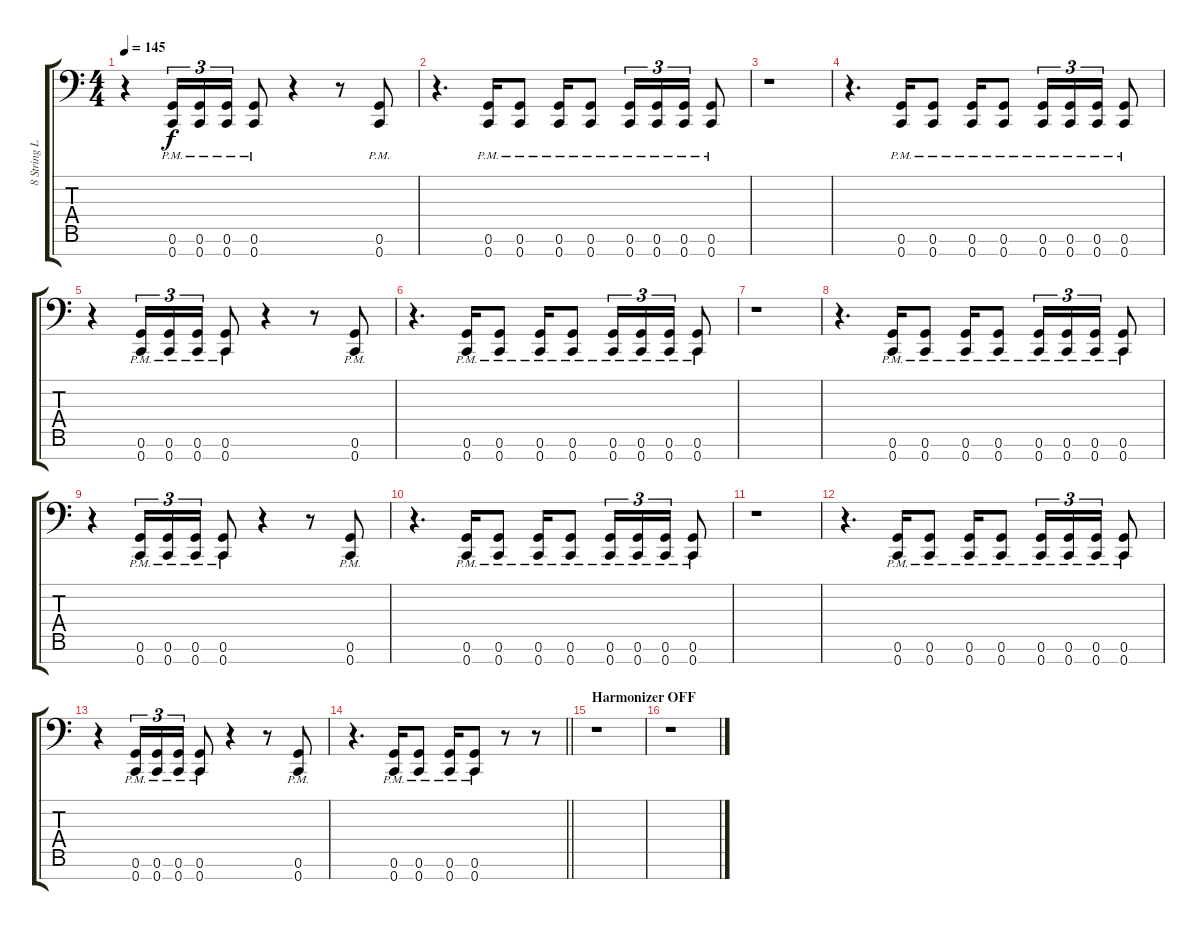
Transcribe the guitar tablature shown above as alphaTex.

\track ("8 String LOW Harmonizer" "8 String L") {instrument distortionguitar}
\staff {score tabs}
\tuning (G3 D3 C3 G2 C2 G1 C1) {hide}
\ts (4 4)
\tempo 145
\clef f4
\ks c
r.4{dy f} (0.6{pm} 0.7{pm}).16{tu (3 2)} (0.6{pm} 0.7{pm}).16{tu (3 2)} (0.6{pm} 0.7{pm}).16{tu (3 2)} (0.6{pm} 0.7{pm}).8 r.4 r.8 (0.6{pm} 0.7{pm}).8 |
r.4{d beam merge} (0.6{pm} 0.7{pm}).16{beam merge} (0.6{pm} 0.7{pm}).8 (0.6{pm} 0.7{pm}).16 (0.6{pm} 0.7{pm}).8 (0.6{pm} 0.7{pm}).16{tu (3 2)} (0.6{pm} 0.7{pm}).16{tu (3 2)} (0.6{pm} 0.7{pm}).16{tu (3 2)} (0.6{pm} 0.7{pm}).8 |
r.1 |
r.4{d beam merge} (0.6{pm} 0.7{pm}).16{beam merge} (0.6{pm} 0.7{pm}).8 (0.6{pm} 0.7{pm}).16 (0.6{pm} 0.7{pm}).8 (0.6{pm} 0.7{pm}).16{tu (3 2)} (0.6{pm} 0.7{pm}).16{tu (3 2)} (0.6{pm} 0.7{pm}).16{tu (3 2)} (0.6{pm} 0.7{pm}).8 |
r.4 (0.6{pm} 0.7{pm}).16{tu (3 2)} (0.6{pm} 0.7{pm}).16{tu (3 2)} (0.6{pm} 0.7{pm}).16{tu (3 2)} (0.6{pm} 0.7{pm}).8 r.4 r.8 (0.6{pm} 0.7{pm}).8 |
r.4{d beam merge} (0.6{pm} 0.7{pm}).16{beam merge} (0.6{pm} 0.7{pm}).8 (0.6{pm} 0.7{pm}).16 (0.6{pm} 0.7{pm}).8 (0.6{pm} 0.7{pm}).16{tu (3 2)} (0.6{pm} 0.7{pm}).16{tu (3 2)} (0.6{pm} 0.7{pm}).16{tu (3 2)} (0.6{pm} 0.7{pm}).8 |
r.1 |
r.4{d beam merge} (0.6{pm} 0.7{pm}).16{beam merge} (0.6{pm} 0.7{pm}).8 (0.6{pm} 0.7{pm}).16 (0.6{pm} 0.7{pm}).8 (0.6{pm} 0.7{pm}).16{tu (3 2)} (0.6{pm} 0.7{pm}).16{tu (3 2)} (0.6{pm} 0.7{pm}).16{tu (3 2)} (0.6{pm} 0.7{pm}).8 |
r.4 (0.6{pm} 0.7{pm}).16{tu (3 2)} (0.6{pm} 0.7{pm}).16{tu (3 2)} (0.6{pm} 0.7{pm}).16{tu (3 2)} (0.6{pm} 0.7{pm}).8 r.4 r.8 (0.6{pm} 0.7{pm}).8 |
r.4{d beam merge} (0.6{pm} 0.7{pm}).16{beam merge} (0.6{pm} 0.7{pm}).8 (0.6{pm} 0.7{pm}).16 (0.6{pm} 0.7{pm}).8 (0.6{pm} 0.7{pm}).16{tu (3 2)} (0.6{pm} 0.7{pm}).16{tu (3 2)} (0.6{pm} 0.7{pm}).16{tu (3 2)} (0.6{pm} 0.7{pm}).8 |
r.1 |
r.4{d beam merge} (0.6{pm} 0.7{pm}).16{beam merge} (0.6{pm} 0.7{pm}).8 (0.6{pm} 0.7{pm}).16 (0.6{pm} 0.7{pm}).8 (0.6{pm} 0.7{pm}).16{tu (3 2)} (0.6{pm} 0.7{pm}).16{tu (3 2)} (0.6{pm} 0.7{pm}).16{tu (3 2)} (0.6{pm} 0.7{pm}).8 |
r.4 (0.6{pm} 0.7{pm}).16{tu (3 2)} (0.6{pm} 0.7{pm}).16{tu (3 2)} (0.6{pm} 0.7{pm}).16{tu (3 2)} (0.6{pm} 0.7{pm}).8 r.4 r.8 (0.6{pm} 0.7{pm}).8 |
\barLineRight lightlight
r.4{d beam merge} (0.6{pm} 0.7{pm}).16{beam merge} (0.6{pm} 0.7{pm}).8 (0.6{pm} 0.7{pm}).16 (0.6{pm} 0.7{pm}).8 r.8 r.8 |
\section ("" "Harmonizer OFF")
r.1 |
r.1
